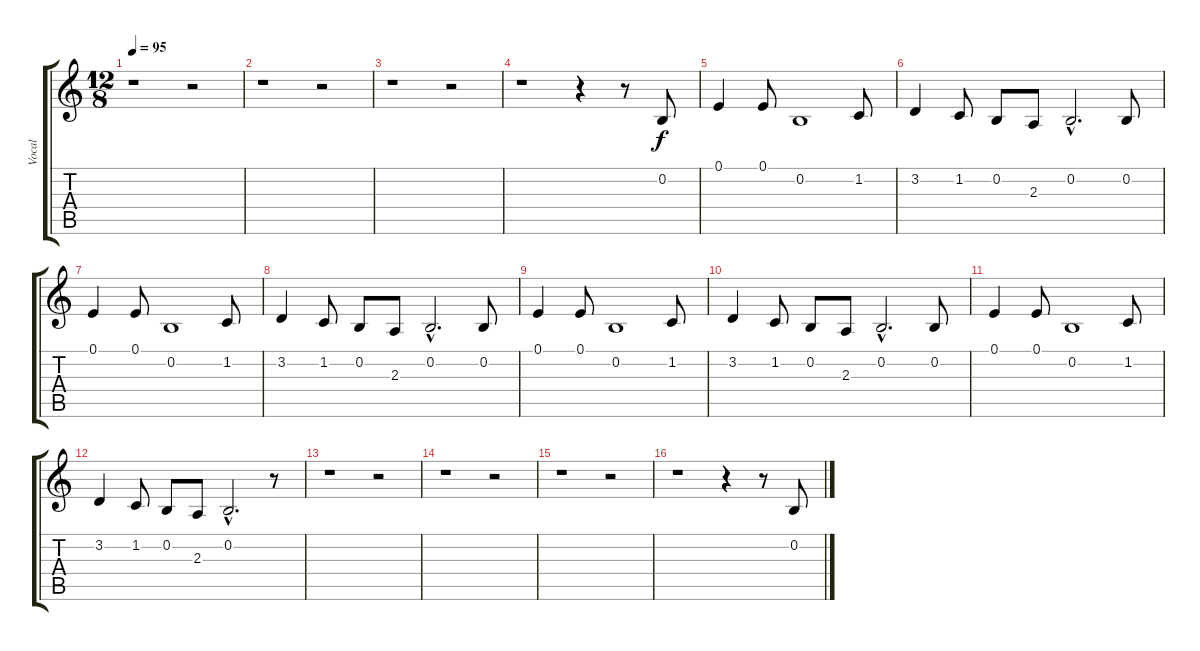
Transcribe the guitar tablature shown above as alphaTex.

\track ("Vocal" "Vocal") {instrument honkytonkpiano}
\staff {score tabs}
\tuning (E4 B3 G3 D3 A2 E2) {hide}
\ts (12 8)
\tempo 95
\clef g2
\ks c
r.1{dy f instrument honkytonkpiano} r.2 |
r.1 r.2 |
r.1 r.2 |
r.1 r.4 r.8 0.2.8 |
0.1.4 0.1.8 0.2.1 1.2.8 |
3.2.4 1.2.8 0.2.8 2.3.8 0.2{hac}.2{d} 0.2.8 |
0.1.4 0.1.8 0.2.1 1.2.8 |
3.2.4 1.2.8 0.2.8 2.3.8 0.2{hac}.2{d} 0.2.8 |
0.1.4 0.1.8 0.2.1 1.2.8 |
3.2.4 1.2.8 0.2.8 2.3.8 0.2{hac}.2{d} 0.2.8 |
0.1.4 0.1.8 0.2.1 1.2.8 |
3.2.4 1.2.8 0.2.8 2.3.8 0.2{hac}.2{d} r.8 |
r.1 r.2 |
r.1 r.2 |
r.1 r.2 |
r.1 r.4 r.8 0.2.8
